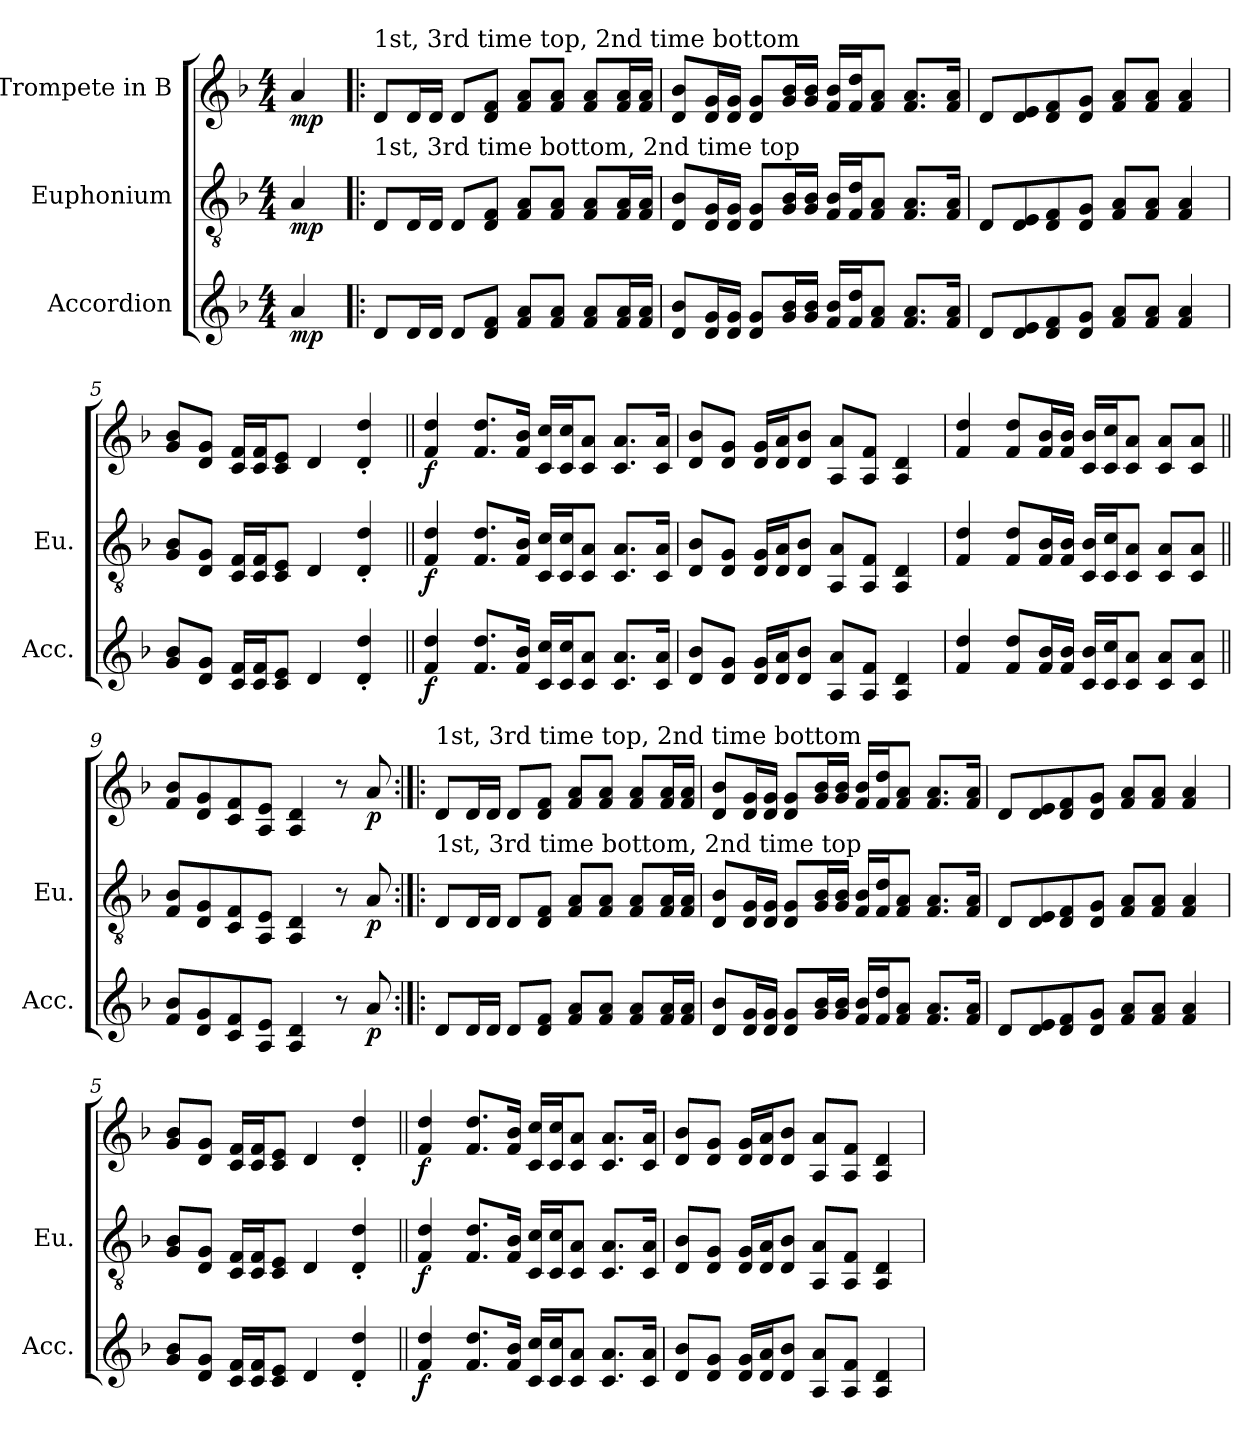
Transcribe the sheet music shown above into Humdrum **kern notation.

**kern	**dynam	**kern	**dynam	**kern	**dynam
*part3	*part3	*part2	*part2	*part1	*part1
*staff3	*staff3	*staff2	*staff2	*staff1	*staff1
*I"Accordion	*	*I"Euphonium	*	*I"Trompete in B	*
*I'Acc.	*	*I'Eu.	*	*	*
*clefG2	*	*clefGv2	*	*clefG2	*
*	*	*ITrd1c2	*	*ITrd1c2	*
*k[b-]	*	*k[b-e-a-]	*	*k[b-e-a-]	*
*M4/4	*	*M4/4	*	*M4/4	*
*MM86	*	*MM86	*	*MM86	*
=1	=1	=1	=1	=1	=1
!	!LO:DY:b	!	!LO:DY:b	!	!LO:DY:b
4a	mp	4G	mp	4g	mp
=2!|:	=2!|:	=2!|:	=2!|:	=2!|:	=2!|:
!	!	!	!	!LO:TX:a:t=1st, 3rd time top, 2nd time bottom	!
!	!	!LO:TX:a:t=1st, 3rd time bottom, 2nd time top	!	!	!
8dL	.	8CL	.	8cL	.
16dL	.	16CL	.	16cL	.
16dJJ	.	16CJJ	.	16cJJ	.
8dL	.	8CL	.	8cL	.
8d 8fJ	.	8C 8E-J	.	8c 8e-J	.
8f 8aL	.	8E- 8GL	.	8e- 8gL	.
8f 8aJ	.	8E- 8GJ	.	8e- 8gJ	.
8f 8aL	.	8E- 8GL	.	8e- 8gL	.
16f 16aL	.	16E- 16GL	.	16e- 16gL	.
16f 16aJJ	.	16E- 16GJJ	.	16e- 16gJJ	.
=3	=3	=3	=3	=3	=3
8d 8b-L	.	8C 8A-L	.	8c 8a-L	.
16d 16gL	.	16C 16FL	.	16c 16fL	.
16d 16gJJ	.	16C 16FJJ	.	16c 16fJJ	.
8d 8gL	.	8C 8FL	.	8c 8fL	.
16g 16b-L	.	16F 16A-L	.	16f 16a-L	.
16g 16b-JJ	.	16F 16A-JJ	.	16f 16a-JJ	.
16f 16b-LL	.	16E- 16A-LL	.	16e- 16a-LL	.
16f 16ddJ	.	16E- 16cJ	.	16e- 16ccJ	.
8f 8aJ	.	8E- 8GJ	.	8e- 8gJ	.
8.f 8.aL	.	8.E- 8.GL	.	8.e- 8.gL	.
16f 16aJk	.	16E- 16GJk	.	16e- 16gJk	.
=4	=4	=4	=4	=4	=4
8dL	.	8CL	.	8cL	.
8d 8e	.	8C 8D	.	8c 8d	.
8d 8f	.	8C 8E-	.	8c 8e-	.
8d 8gJ	.	8C 8FJ	.	8c 8fJ	.
8f 8aL	.	8E- 8GL	.	8e- 8gL	.
8f 8aJ	.	8E- 8GJ	.	8e- 8gJ	.
4f 4a	.	4E- 4G	.	4e- 4g	.
=5	=5	=5	=5	=5	=5
8g 8b-L	.	8F 8A-L	.	8f 8a-L	.
8d 8gJ	.	8C 8FJ	.	8c 8fJ	.
16c 16fLL	.	16BB- 16E-LL	.	16B- 16e-LL	.
16c 16fJ	.	16BB- 16E-J	.	16B- 16e-J	.
8c 8eJ	.	8BB- 8DJ	.	8B- 8dJ	.
4d	.	4C	.	4c	.
4d' 4dd'	.	4C' 4c'	.	4c' 4cc'	.
=6||	=6||	=6||	=6||	=6||	=6||
!	!LO:DY:b	!	!LO:DY:b	!	!LO:DY:b
4f 4dd	f	4E- 4c	f	4e- 4cc	f
8.f 8.ddL	.	8.E- 8.cL	.	8.e- 8.ccL	.
16f 16b-Jk	.	16E- 16A-Jk	.	16e- 16a-Jk	.
16c 16ccLL	.	16BB- 16B-LL	.	16B- 16b-LL	.
16c 16ccJ	.	16BB- 16B-J	.	16B- 16b-J	.
8c 8aJ	.	8BB- 8GJ	.	8B- 8gJ	.
8.c 8.aL	.	8.BB- 8.GL	.	8.B- 8.gL	.
16c 16aJk	.	16BB- 16GJk	.	16B- 16gJk	.
=7	=7	=7	=7	=7	=7
8d 8b-L	.	8C 8A-L	.	8c 8a-L	.
8d 8gJ	.	8C 8FJ	.	8c 8fJ	.
16d 16gLL	.	16C 16FLL	.	16c 16fLL	.
16d 16aJ	.	16C 16GJ	.	16c 16gJ	.
8d 8b-J	.	8C 8A-J	.	8c 8a-J	.
8A 8aL	.	8GG 8GL	.	8G 8gL	.
8A 8fJ	.	8GG 8E-J	.	8G 8e-J	.
4A 4d	.	4GG 4C	.	4G 4c	.
=8	=8	=8	=8	=8	=8
4f 4dd	.	4E- 4c	.	4e- 4cc	.
8f 8ddL	.	8E- 8cL	.	8e- 8ccL	.
16f 16b-L	.	16E- 16A-L	.	16e- 16a-L	.
16f 16b-JJ	.	16E- 16A-JJ	.	16e- 16a-JJ	.
16c 16b-LL	.	16BB- 16A-LL	.	16B- 16a-LL	.
16c 16ccJ	.	16BB- 16B-J	.	16B- 16b-J	.
8c 8aJ	.	8BB- 8GJ	.	8B- 8gJ	.
8c 8aL	.	8BB- 8GL	.	8B- 8gL	.
8c 8aJ	.	8BB- 8GJ	.	8B- 8gJ	.
=9||	=9||	=9||	=9||	=9||	=9||
8f 8b-L	.	8E- 8A-L	.	8e- 8a-L	.
8d 8g	.	8C 8F	.	8c 8f	.
8c 8f	.	8BB- 8E-	.	8B- 8e-	.
8A 8eJ	.	8GG 8DJ	.	8G 8dJ	.
4A 4d	.	4GG 4C	.	4G 4c	.
8r	.	8r	.	8r	.
!	!LO:DY:b	!	!LO:DY:b	!	!LO:DY:b
8a	p	8G	p	8g	p
=2:|!|:	=2:|!|:	=2:|!|:	=2:|!|:	=2:|!|:	=2:|!|:
!	!	!	!	!LO:TX:a:t=1st, 3rd time top, 2nd time bottom	!
!	!	!LO:TX:a:t=1st, 3rd time bottom, 2nd time top	!	!	!
8dL	.	8CL	.	8cL	.
16dL	.	16CL	.	16cL	.
16dJJ	.	16CJJ	.	16cJJ	.
8dL	.	8CL	.	8cL	.
8d 8fJ	.	8C 8E-J	.	8c 8e-J	.
8f 8aL	.	8E- 8GL	.	8e- 8gL	.
8f 8aJ	.	8E- 8GJ	.	8e- 8gJ	.
8f 8aL	.	8E- 8GL	.	8e- 8gL	.
16f 16aL	.	16E- 16GL	.	16e- 16gL	.
16f 16aJJ	.	16E- 16GJJ	.	16e- 16gJJ	.
=3	=3	=3	=3	=3	=3
8d 8b-L	.	8C 8A-L	.	8c 8a-L	.
16d 16gL	.	16C 16FL	.	16c 16fL	.
16d 16gJJ	.	16C 16FJJ	.	16c 16fJJ	.
8d 8gL	.	8C 8FL	.	8c 8fL	.
16g 16b-L	.	16F 16A-L	.	16f 16a-L	.
16g 16b-JJ	.	16F 16A-JJ	.	16f 16a-JJ	.
16f 16b-LL	.	16E- 16A-LL	.	16e- 16a-LL	.
16f 16ddJ	.	16E- 16cJ	.	16e- 16ccJ	.
8f 8aJ	.	8E- 8GJ	.	8e- 8gJ	.
8.f 8.aL	.	8.E- 8.GL	.	8.e- 8.gL	.
16f 16aJk	.	16E- 16GJk	.	16e- 16gJk	.
=4	=4	=4	=4	=4	=4
8dL	.	8CL	.	8cL	.
8d 8e	.	8C 8D	.	8c 8d	.
8d 8f	.	8C 8E-	.	8c 8e-	.
8d 8gJ	.	8C 8FJ	.	8c 8fJ	.
8f 8aL	.	8E- 8GL	.	8e- 8gL	.
8f 8aJ	.	8E- 8GJ	.	8e- 8gJ	.
4f 4a	.	4E- 4G	.	4e- 4g	.
=5	=5	=5	=5	=5	=5
8g 8b-L	.	8F 8A-L	.	8f 8a-L	.
8d 8gJ	.	8C 8FJ	.	8c 8fJ	.
16c 16fLL	.	16BB- 16E-LL	.	16B- 16e-LL	.
16c 16fJ	.	16BB- 16E-J	.	16B- 16e-J	.
8c 8eJ	.	8BB- 8DJ	.	8B- 8dJ	.
4d	.	4C	.	4c	.
4d' 4dd'	.	4C' 4c'	.	4c' 4cc'	.
=6||	=6||	=6||	=6||	=6||	=6||
!	!LO:DY:b	!	!LO:DY:b	!	!LO:DY:b
4f 4dd	f	4E- 4c	f	4e- 4cc	f
8.f 8.ddL	.	8.E- 8.cL	.	8.e- 8.ccL	.
16f 16b-Jk	.	16E- 16A-Jk	.	16e- 16a-Jk	.
16c 16ccLL	.	16BB- 16B-LL	.	16B- 16b-LL	.
16c 16ccJ	.	16BB- 16B-J	.	16B- 16b-J	.
8c 8aJ	.	8BB- 8GJ	.	8B- 8gJ	.
8.c 8.aL	.	8.BB- 8.GL	.	8.B- 8.gL	.
16c 16aJk	.	16BB- 16GJk	.	16B- 16gJk	.
=7	=7	=7	=7	=7	=7
8d 8b-L	.	8C 8A-L	.	8c 8a-L	.
8d 8gJ	.	8C 8FJ	.	8c 8fJ	.
16d 16gLL	.	16C 16FLL	.	16c 16fLL	.
16d 16aJ	.	16C 16GJ	.	16c 16gJ	.
8d 8b-J	.	8C 8A-J	.	8c 8a-J	.
8A 8aL	.	8GG 8GL	.	8G 8gL	.
8A 8fJ	.	8GG 8E-J	.	8G 8e-J	.
4A 4d	.	4GG 4C	.	4G 4c	.
=	=	=	=	=	=
*-	*-	*-	*-	*-	*-
